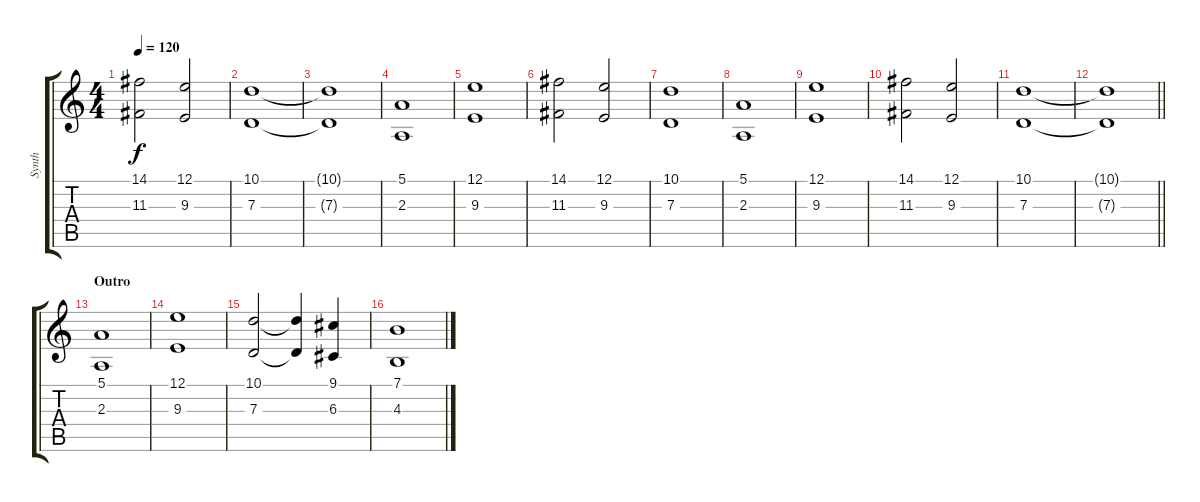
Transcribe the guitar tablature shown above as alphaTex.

\track ("Synth" "Synth") {instrument tremolostrings}
\staff {score tabs}
\tuning (E4 B3 G3 D3 A2 E2) {hide}
\ts (4 4)
\tempo 120
\clef g2
\ks c
(14.1 11.3).2{dy f} (12.1 9.3).2 |
(10.1 7.3).1 |
(10.1{t} 7.3{t}).1 |
(5.1 2.3).1 |
(12.1 9.3).1 |
(14.1 11.3).2 (12.1 9.3).2 |
(10.1 7.3).1 |
(5.1 2.3).1 |
(12.1 9.3).1 |
(14.1 11.3).2 (12.1 9.3).2 |
(10.1 7.3).1 |
\barLineRight lightlight
(10.1{t} 7.3{t}).1 |
\section ("" "Outro")
(5.1 2.3).1 |
(12.1 9.3).1 |
(10.1 7.3).2 (10.1{t} 7.3{t}).4 (9.1 6.3).4 |
(7.1 4.3).1
